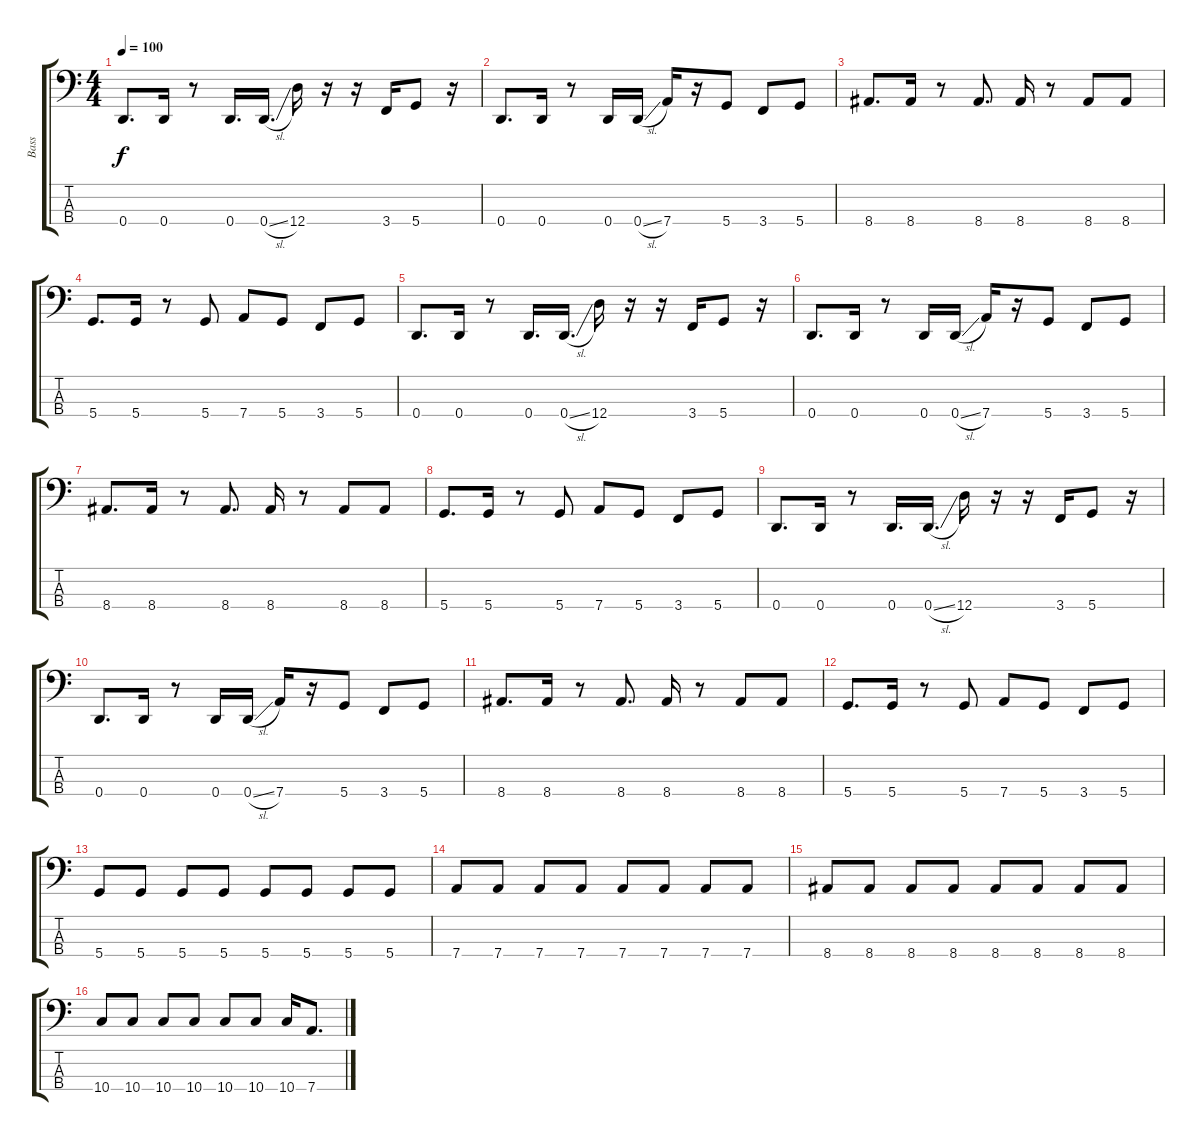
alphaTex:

\track ("Bass" "Bass") {instrument electricbassfinger}
\staff {score tabs}
\tuning (G2 D2 A1 D1) {hide}
\ts (4 4)
\tempo 100
\clef f4
\ks c
0.4.8{d dy f} 0.4.16 r.8 0.4.16{d} 0.4{sl}.16{d} 12.4.16 r.16 r.16 3.4.16 5.4.8 r.16 |
0.4.8{d} 0.4.16 r.8 0.4.16 0.4{sl}.16 7.4.16 r.16 5.4.8 3.4.8 5.4.8 |
8.4.8{d} 8.4.16 r.8 8.4.8{d} 8.4.16 r.8 8.4.8 8.4.8 |
5.4.8{d} 5.4.16 r.8 5.4.8 7.4.8 5.4.8 3.4.8 5.4.8 |
0.4.8{d} 0.4.16 r.8 0.4.16{d} 0.4{sl}.16{d} 12.4.16 r.16 r.16 3.4.16 5.4.8 r.16 |
0.4.8{d} 0.4.16 r.8 0.4.16 0.4{sl}.16 7.4.16 r.16 5.4.8 3.4.8 5.4.8 |
8.4.8{d} 8.4.16 r.8 8.4.8{d} 8.4.16 r.8 8.4.8 8.4.8 |
5.4.8{d} 5.4.16 r.8 5.4.8 7.4.8 5.4.8 3.4.8 5.4.8 |
0.4.8{d} 0.4.16 r.8 0.4.16{d} 0.4{sl}.16{d} 12.4.16 r.16 r.16 3.4.16 5.4.8 r.16 |
0.4.8{d} 0.4.16 r.8 0.4.16 0.4{sl}.16 7.4.16 r.16 5.4.8 3.4.8 5.4.8 |
8.4.8{d} 8.4.16 r.8 8.4.8{d} 8.4.16 r.8 8.4.8 8.4.8 |
5.4.8{d} 5.4.16 r.8 5.4.8 7.4.8 5.4.8 3.4.8 5.4.8 |
5.4.8 5.4.8 5.4.8 5.4.8 5.4.8 5.4.8 5.4.8 5.4.8 |
7.4.8 7.4.8 7.4.8 7.4.8 7.4.8 7.4.8 7.4.8 7.4.8 |
8.4.8 8.4.8 8.4.8 8.4.8 8.4.8 8.4.8 8.4.8 8.4.8 |
10.4.8 10.4.8 10.4.8 10.4.8 10.4.8 10.4.8 10.4.16 7.4.8{d}
